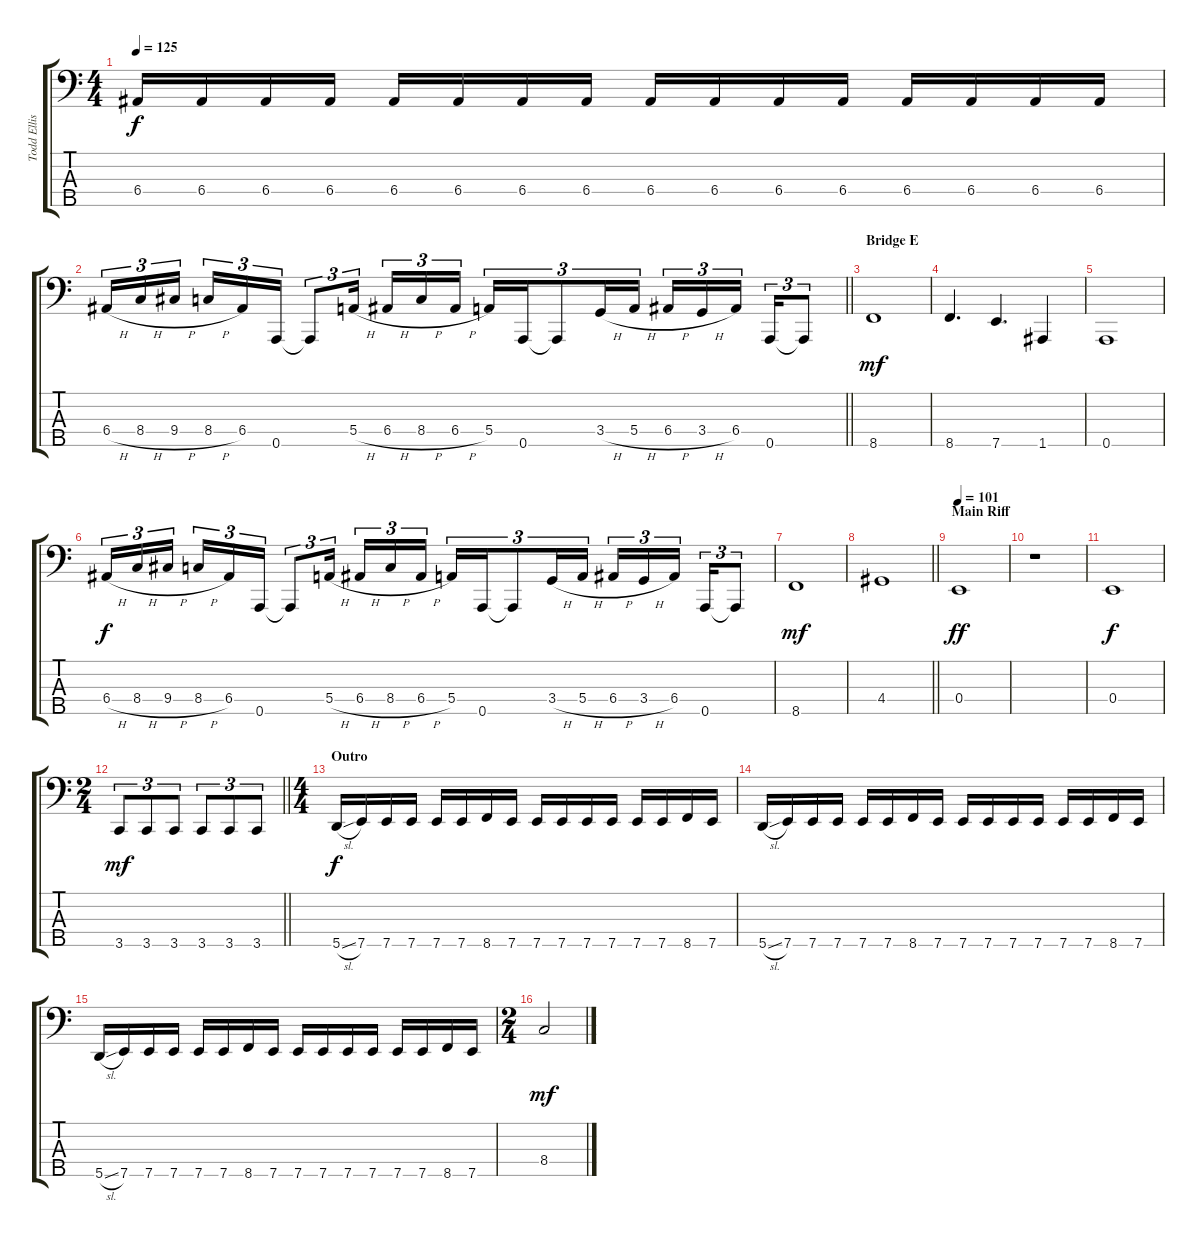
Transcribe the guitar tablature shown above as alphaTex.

\track ("Todd Ellis" "Todd Ellis") {instrument electricbassfinger}
\staff {score tabs}
\tuning (G2 D2 A1 E1 A0) {hide}
\ts (4 4)
\tempo 125
\clef f4
\ks c
6.4.16{dy f} 6.4.16 6.4.16 6.4.16 6.4.16 6.4.16 6.4.16 6.4.16 6.4.16 6.4.16 6.4.16 6.4.16 6.4.16 6.4.16 6.4.16 6.4.16 |
\barLineRight lightlight
6.4{h}.16{tu (3 2)} 8.4{h}.16{tu (3 2)} 9.4{h}.16{tu (3 2) beam splitsecondary} 8.4{h}.16{tu (3 2)} 6.4.16{tu (3 2)} 0.5.16{tu (3 2)} 0.5{t}.8{tu (3 2)} 5.4{h}.16{tu (3 2) beam splitsecondary} 6.4{h}.16{tu (3 2)} 8.4{h}.16{tu (3 2)} 6.4{h}.16{tu (3 2)} 5.4.16{tu (3 2)} 0.5.16{tu (3 2)} 0.5{t}.8{tu (3 2)} 3.4{h}.16{tu (3 2)} 5.4{h}.16{tu (3 2)} 6.4{h}.16{tu (3 2)} 3.4{h}.16{tu (3 2)} 6.4.16{tu (3 2) beam splitsecondary} 0.5.16{tu (3 2)} 0.5{t}.8{tu (3 2)} |
\section ("" "Bridge E")
8.5.1{dy mf} |
8.5.4{d} 7.5.4{d} 1.5.4 |
0.5.1 |
6.4{h}.16{tu (3 2) dy f} 8.4{h}.16{tu (3 2)} 9.4{h}.16{tu (3 2) beam splitsecondary} 8.4{h}.16{tu (3 2)} 6.4.16{tu (3 2)} 0.5.16{tu (3 2)} 0.5{t}.8{tu (3 2)} 5.4{h}.16{tu (3 2) beam splitsecondary} 6.4{h}.16{tu (3 2)} 8.4{h}.16{tu (3 2)} 6.4{h}.16{tu (3 2)} 5.4.16{tu (3 2)} 0.5.16{tu (3 2)} 0.5{t}.8{tu (3 2)} 3.4{h}.16{tu (3 2)} 5.4{h}.16{tu (3 2)} 6.4{h}.16{tu (3 2)} 3.4{h}.16{tu (3 2)} 6.4.16{tu (3 2) beam splitsecondary} 0.5.16{tu (3 2)} 0.5{t}.8{tu (3 2)} |
8.5.1{dy mf} |
\barLineRight lightlight
4.4.1 |
\section ("" "Main Riff")
\tempo 101
0.4.1{dy ff} |
r.1 |
0.4.1{dy f} |
\ts (2 4)
\barLineRight lightlight
3.5.8{tu (3 2) dy mf} 3.5.8{tu (3 2)} 3.5.8{tu (3 2)} 3.5.8{tu (3 2)} 3.5.8{tu (3 2)} 3.5.8{tu (3 2)} |
\ts (4 4)
\section ("" "Outro")
5.5{sl}.16{dy f} 7.5.16 7.5.16 7.5.16 7.5.16 7.5.16 8.5.16 7.5.16 7.5.16 7.5.16 7.5.16 7.5.16 7.5.16 7.5.16 8.5.16 7.5.16 |
5.5{sl}.16 7.5.16 7.5.16 7.5.16 7.5.16 7.5.16 8.5.16 7.5.16 7.5.16 7.5.16 7.5.16 7.5.16 7.5.16 7.5.16 8.5.16 7.5.16 |
5.5{sl}.16 7.5.16 7.5.16 7.5.16 7.5.16 7.5.16 8.5.16 7.5.16 7.5.16 7.5.16 7.5.16 7.5.16 7.5.16 7.5.16 8.5.16 7.5.16 |
\ts (2 4)
8.4.2{dy mf}
